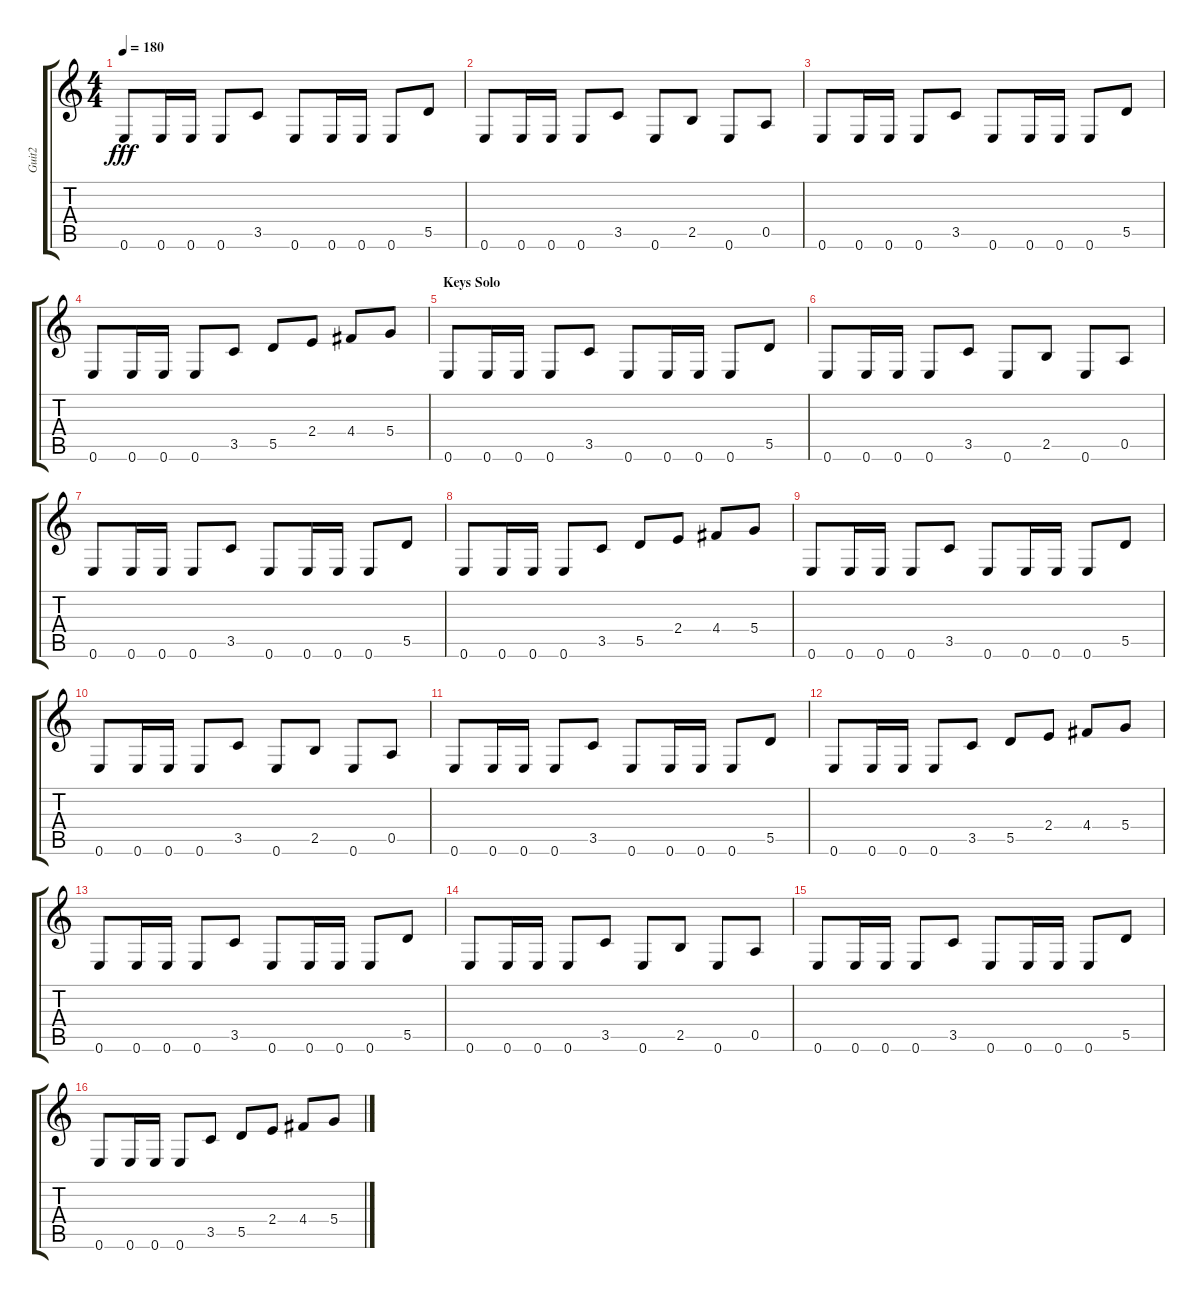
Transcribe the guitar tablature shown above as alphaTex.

\track ("Guit2" "Guit2") {instrument electricguitarclean}
\staff {score tabs}
\tuning (E4 B3 G3 D3 A2 E2) {hide}
\ts (4 4)
\tempo 180
\clef g2
\ks c
0.6.8{dy fff} 0.6.16 0.6.16 0.6.8 3.5.8 0.6.8 0.6.16 0.6.16 0.6.8 5.5.8 |
0.6.8 0.6.16 0.6.16 0.6.8 3.5.8 0.6.8 2.5.8 0.6.8 0.5.8 |
0.6.8 0.6.16 0.6.16 0.6.8 3.5.8 0.6.8 0.6.16 0.6.16 0.6.8 5.5.8 |
0.6.8 0.6.16 0.6.16 0.6.8 3.5.8 5.5.8 2.4.8 4.4.8 5.4.8 |
\section ("" "Keys Solo")
0.6.8 0.6.16 0.6.16 0.6.8 3.5.8 0.6.8 0.6.16 0.6.16 0.6.8 5.5.8 |
0.6.8 0.6.16 0.6.16 0.6.8 3.5.8 0.6.8 2.5.8 0.6.8 0.5.8 |
0.6.8 0.6.16 0.6.16 0.6.8 3.5.8 0.6.8 0.6.16 0.6.16 0.6.8 5.5.8 |
0.6.8 0.6.16 0.6.16 0.6.8 3.5.8 5.5.8 2.4.8 4.4.8 5.4.8 |
0.6.8 0.6.16 0.6.16 0.6.8 3.5.8 0.6.8 0.6.16 0.6.16 0.6.8 5.5.8 |
0.6.8 0.6.16 0.6.16 0.6.8 3.5.8 0.6.8 2.5.8 0.6.8 0.5.8 |
0.6.8 0.6.16 0.6.16 0.6.8 3.5.8 0.6.8 0.6.16 0.6.16 0.6.8 5.5.8 |
0.6.8 0.6.16 0.6.16 0.6.8 3.5.8 5.5.8 2.4.8 4.4.8 5.4.8 |
0.6.8 0.6.16 0.6.16 0.6.8 3.5.8 0.6.8 0.6.16 0.6.16 0.6.8 5.5.8 |
0.6.8 0.6.16 0.6.16 0.6.8 3.5.8 0.6.8 2.5.8 0.6.8 0.5.8 |
0.6.8 0.6.16 0.6.16 0.6.8 3.5.8 0.6.8 0.6.16 0.6.16 0.6.8 5.5.8 |
0.6.8 0.6.16 0.6.16 0.6.8 3.5.8 5.5.8 2.4.8 4.4.8 5.4.8
